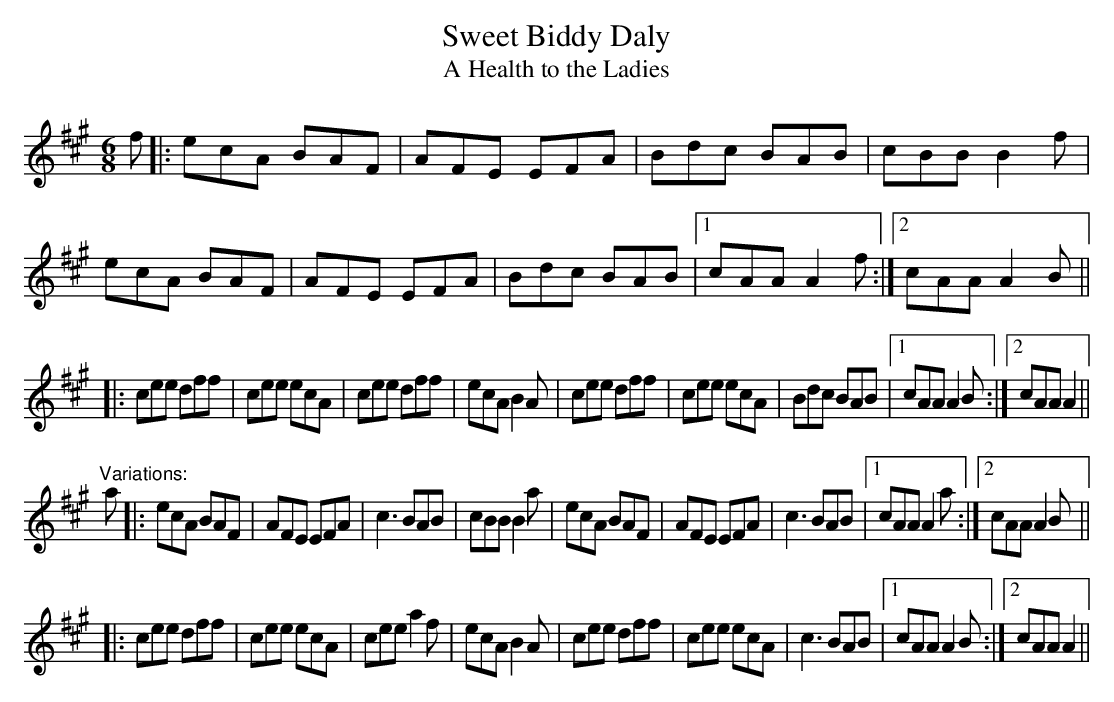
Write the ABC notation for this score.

X:1
T:Sweet Biddy Daly
T:Health to the Ladies, A
M:6/8
K:A
f|:ecA BAF|AFE EFA|Bdc BAB|cBB B2f|ecA BAF|AFE EFA|Bdc BAB|1 cAA A2f:|2 cAA A2B||
|:cee dff|cee ecA|cee dff|ecA B2A|cee dff|cee ecA|Bdc BAB|1 cAA A2B:|2 cAA A2||
"Variations:"
a|:ecA BAF|AFE EFA|c3 BAB|cBB B2a|ecA BAF|AFE EFA|c3 BAB|1 cAA A2a:|2 cAA A2B||
|:cee dff|cee ecA|cee a2f|ecA B2A|cee dff|cee ecA|c3 BAB|1 cAA A2B:|2 cAA A2||
